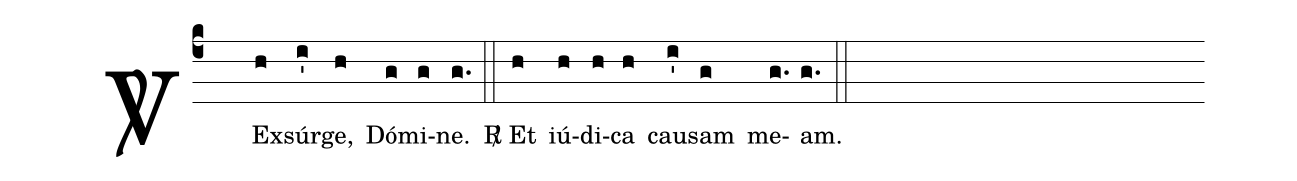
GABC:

%%
(c4)<sp>V/</sp>( ) Ex(h)súr(i')ge,(h) Dó(g)mi(g)ne.(g.) (::)
<sp>R/</sp> Et(h) iú(h)di(h)ca(h) cau(i')sam(g) me(g.)am.(g.) (::)
